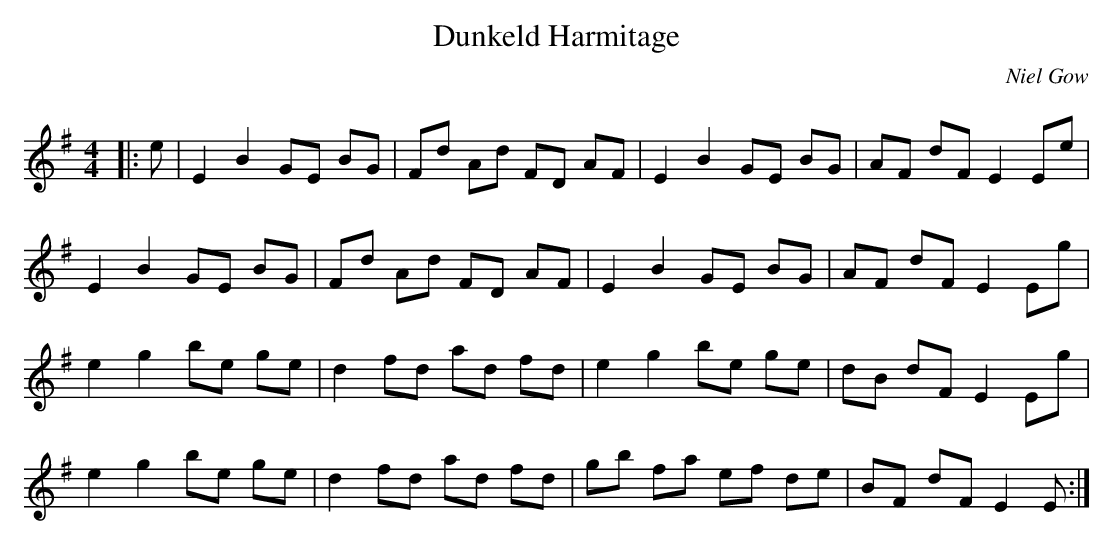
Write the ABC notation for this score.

X:1
T: Dunkeld Harmitage
C:Niel Gow
Q: 232
K:Em
M:4/4
L:1/8
|:e|E2 B2 GE BG|Fd Ad FD AF|E2 B2 GE BG|AF dF E2 Ee|
E2 B2 GE BG|Fd Ad FD AF|E2 B2 GE BG|AF dF E2 Eg|
e2 g2 be ge|d2 fd ad fd|e2 g2 be ge|dB dF E2 Eg|
e2 g2 be ge|d2 fd ad fd|gb fa ef de|BF dF E2 E:|
